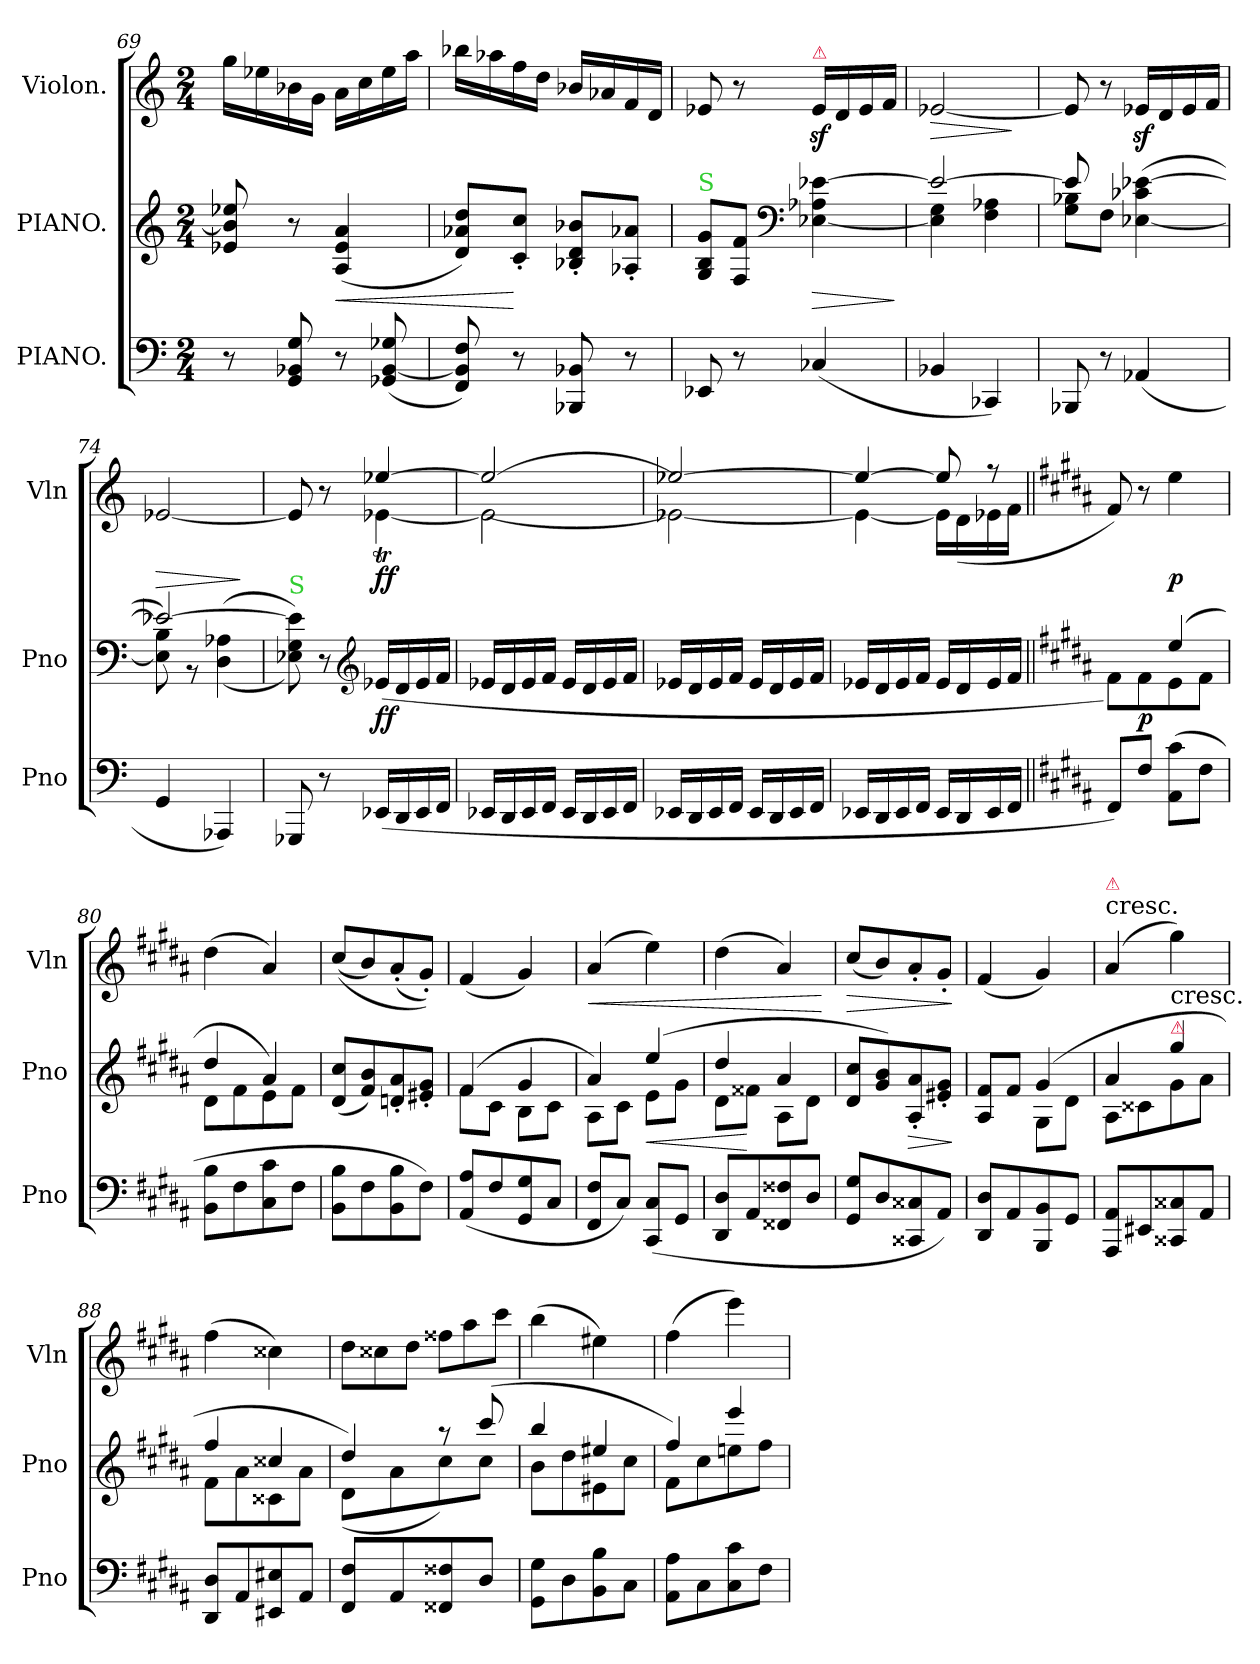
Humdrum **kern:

**kern	**kern	**dynam	**kern	**dynam
*part3	*part2	*part2	*part1	*part1
*staff3	*staff2	*staff2	*staff1	*staff1
*I"PIANO.	*I"PIANO.	*	*I"Violon.	*
*I'Pno	*I'Pno	*	*I'Vln	*
*clefF4	*clefG2	*	*clefG2	*
*k[]	*k[]	*	*k[]	*
*M2/4	*M2/4	*	*M2/4	*
=69	=69	=69	=69	=69
8r	8e-X/ 8b-]/ 8ee-X/	.	16gg\LL	.
.	.	.	16ee-X\	.
8GG/ 8BB-X/ 8G/	8r	.	16b-X\	.
.	.	.	16g\JJ	.
!	!	!LO:HP:b	!	!
8r	(4A/ 4e-/ 4a/	<	16a\LL	.
.	.	.	16cc\	.
(>8GG-X/ [8BB-/ 8G-X/	.	.	16ee-\	.
.	.	.	16aa\JJ	.
=70	=70	=70	=70	=70
8FF/ 8BB-]/ 8F/)	8d/ 8a-X/ 8dd/L)	.	16bb-X\LL	.
.	.	.	16aa-X\	.
8r	8c'/ 8cc'/J	[	16ff\	.
.	.	.	16dd\JJ	.
8BBB-X/ 8BB-X/	8B-X'/ 8d'/ 8b-X'/L	.	16b-X/LL	.
.	.	.	16a-X/	.
8r	8A-X'/ 8a-X'/J	.	16f/	.
.	.	.	16d/JJ	.
=71	=71	=71	=71	=71
!	!LO:TX:a:color=limegreen:t=S	!	!	!
8EE-X/	8G/ 8B/ 8g/L	.	8e-X/	.
8r	8F/ 8f/J	.	8r	.
*	*clefF4	*	*	*
!	!	!	!LO:TX:a:color=crimson:t=⚠	!
!	!	!LO:HP:b	!	!
(4C-X/	[4E-X\ 4A-X\ [4e-X\	>	16e-z/LL	.
.	.	.	16d/	.
.	.	.	16e-/	.
.	.	.	16f/JJ	.
.	.	]	.	.
=72	=72	=72	=72	=72
*	*^	*	*	*
!	!	!	!	!	!LO:HP:b
4BB-X/	2e-/_	4E-]\ 4G\	.	[2e-X/	>
4CC-X/)	.	4F\ 4A-X\	.	.	.
*	*v	*v	*	*	*
.	.	.	.	]
=73	=73	=73	=73	=73
*	*^	*	*	*
8BBB-X/	8e-/]	8G\ 8B-X\L	.	8e-/]	.
8r	8ryy	8F\J	.	8r	.
(4AA-X/	4ryy	(<[4E-X\ 4c-X\ [4e-X\	.	16e-Xz/LL	.
.	.	.	.	16d/	.
.	.	.	.	16e-/	.
.	.	.	.	16f/JJ	.
=74	=74	=74	=74	=74	=74
!	!	!	!	!	!LO:HP:b
4GG/	2e-X/_	8E-]\ 8B\)	.	[2e-X/	>
.	.	8r	.	.	.
4AAA-X/)	.	(<(>4D\ 4A-X\	.	.	.
*	*v	*v	*	*	*
.	.	.	.	]
=75	=75	=75	=75	=75
*	*	*	*^	*
!	!LO:TX:a:color=limegreen:t=S	!	!	!	!
8GGG-X/	8E-X\ 8G\ 8e-]\))	.	8e-/]	4ryy	.
8r	8r	.	8r	.	.
*	*clefG2	*	*	*	*
(16EE-X/LL	(16e-X/LL	ff	[4ee-X/	[4e-XT\	ff
16DD/	16d/	.	.	.	.
16EE-/	16e-/	.	.	.	.
16FF/JJ	16f/JJ	.	.	.	.
=76	=76	=76	=76	=76	=76
16EE-X/LL	16e-X/LL	.	2ee-/_	2e-TTT\_	.
16DD/	16d/	.	.	.	.
16EE-/	16e-/	.	.	.	.
16FF/JJ	16f/JJ	.	.	.	.
16EE-/LL	16e-/LL	.	.	.	.
16DD/	16d/	.	.	.	.
16EE-/	16e-/	.	.	.	.
16FF/JJ	16f/JJ	.	.	.	.
=77	=77	=77	=77	=77	=77
16EE-X/LL	16e-X/LL	.	2ee-X/_	2e-X\_	.
16DD/	16d/	.	.	.	.
16EE-/	16e-/	.	.	.	.
16FF/JJ	16f/JJ	.	.	.	.
16EE-/LL	16e-/LL	.	.	.	.
16DD/	16d/	.	.	.	.
16EE-/	16e-/	.	.	.	.
16FF/JJ	16f/JJ	.	.	.	.
=78	=78	=78	=78	=78	=78
16EE-X/LL	16e-X/LL	.	4ee-/_	4e-\_	.
16DD/	16d/	.	.	.	.
16EE-/	16e-/	.	.	.	.
16FF/JJ	16f/JJ	.	.	.	.
16EE-/LL	16e-/LL	.	8ee-/]	16e-\LL]	.
16DD/	16d/	.	.	(16d\	.
16EE-/	16e-/	.	8r	16e-X\	.
16FF/JJ	16f/JJ	.	.	16f\JJ	.
*	*	*	*v	*v	*
=79||	=79||	=79||	=79||	=79||
*k[f#c#g#d#a#]	*k[f#c#g#d#a#]	*	*k[f#c#g#d#a#]	*
*	*^	*	*	*
8FF#/L)	4ryy	8f#\L)	.	8f#/)	.
8F#/J	.	8f#\	p	8r	.
(8AA#\ 8c#\L	(4ee/	8e\	.	4ee\	p
8F#\J	.	8f#\J	.	.	.
=80	=80	=80	=80	=80	=80
8BB\ 8B\L	4dd#/	8d#\L	.	(4dd#\	.
8F#\	.	8f#\	.	.	.
8C#\ 8c#\	4a#/)	8e\	.	4a#/)	.
8F#\J	.	8f#\J	.	.	.
*	*v	*v	*	*	*
=81	=81	=81	=81	=81
8BB\ 8B\L	(8d#/ 8cc#/L	.	((8cc#/L	.
8F#\	8f#/ 8b/)	.	8b/)	.
8BB\ 8B\	8dn'/ 8a#'/	.	(8a#'/	.
8F#\J)	8e#X'/ 8g#'/J	.	8g#'/J))	.
=82	=82	=82	=82	=82
*	*^	*	*	*
(8AA#/ 8A#/L	(4f#/	8f#\L	.	(4f#/	.
8F#/	.	8c#\J	.	.	.
8GG#/ 8G#/	4g#/	8B\L	.	4g#/)	.
8C#/J	.	8c#\J	.	.	.
=83	=83	=83	=83	=83	=83
!	!	!	!	!	!LO:HP:b
8FF#/ 8F#/L	4a#/)	8A#\L	.	(4a#/	<
8C#/J)	.	8c#\J	.	.	.
!	!	!	!LO:HP:b	!	!
(8CC#/ 8C#/L	(4ee/	8e\L	<	4ee\)	.
8GG#/J	.	8g#\J	.	.	.
=84	=84	=84	=84	=84	=84
8DD#/ 8D#/L	4dd#/	8d#\L	.	(4dd#\	.
8AA#/	.	8f##X\J	[	.	.
8FF##X/ 8F##X/	4a#/	8A#\L	.	4a#/)	.
8D#/J	.	8d#\J	.	.	.
*	*v	*v	*	*	*
.	.	.	.	[
=85	=85	=85	=85	=85
!	!	!	!	!LO:HP:b
8GG#/ 8G#/L	8d#/ 8cc#/L	.	(8cc#/L	>
8D#/	8g#/ 8b/)	.	8b/)	.
!	!	!LO:HP:b	!	!
8CC##X/ 8C##X/	8A#'/ 8a#'/	>	8a#'/	.
8AA#/J)	8e#X'/ 8g#'/J	.	8g#'/J	.
.	.	]	.	]
=86	=86	=86	=86	=86
*	*^	*	*	*
8DD#/ 8D#/L	8A#/ 8f#/L	4ryy	.	(4f#/	.
8AA#/	8f#/J	.	.	.	.
8BBB/ 8BB/	(4g#/	8G#\L	.	4g#/)	.
8GG#/J	.	8d#\J	.	.	.
=87	=87	=87	=87	=87	=87
!	!	!	!	!LO:TX:t=cresc.	!
!	!	!	!	!LO:TX:a:color=crimson:t=⚠	!
8AAA#/ 8AA#/L	4a#/	8A#\L	.	(4a#/	.
8EE#X/	.	8c##X\	.	.	.
!	!LO:TX:t=cresc.	!	!	!	!
!	!LO:TX:a:color=crimson:t=⚠	!	!	!	!
8CC##X/ 8C##X/	4gg#/	8g#\	.	4gg#\)	.
8AA#/J	.	8a#\J	.	.	.
=88	=88	=88	=88	=88	=88
8DD#/ 8D#/L	4ff#/	8f#\L	.	(4ff#\	.
8AA#/	.	8a#\	.	.	.
8EE#X/ 8E#X/	4cc##X/	8c##X\	.	4cc##X\)	.
8AA#/J	.	8a#\J	.	.	.
=89	=89	=89	=89	=89	=89
*	*	*	*	*Xtuplet	*
8FF#/ 8F#/L	4dd#/)	(>8d#\L	.	12dd#\L	.
.	.	.	.	12cc##X\	.
8AA#/	.	8a#\	.	.	.
.	.	.	.	12dd#\J	.
8FF##X/ 8F##X/	8raa	8cc#\)	.	12ff##X\L	.
.	.	.	.	12aa#\	.
8D#/J	(8ccc#/	8cc#\J	.	.	.
.	.	.	.	12ccc#\J	.
=90	=90	=90	=90	=90	=90
8GG#\ 8G#\L	4bb/	8b\L	.	(4bb\	.
8D#\	.	8dd#\	.	.	.
8BB\ 8B\	4ee#X/	8e#X\	.	4ee#X\)	.
8C#\J	.	8cc#\J	.	.	.
=91	=91	=91	=91	=91	=91
8AA#\ 8A#\L	4ff#/)	8f#\L	.	(4ff#\	.
8C#\	.	8cc#\	.	.	.
8C#\ 8c#\	4eee/	8een\	.	4eee\)	.
8F#\J	.	8ff#\J	.	.	.
*	*v	*v	*	*	*
=	=	=	=	=
*-	*-	*-	*-	*-
